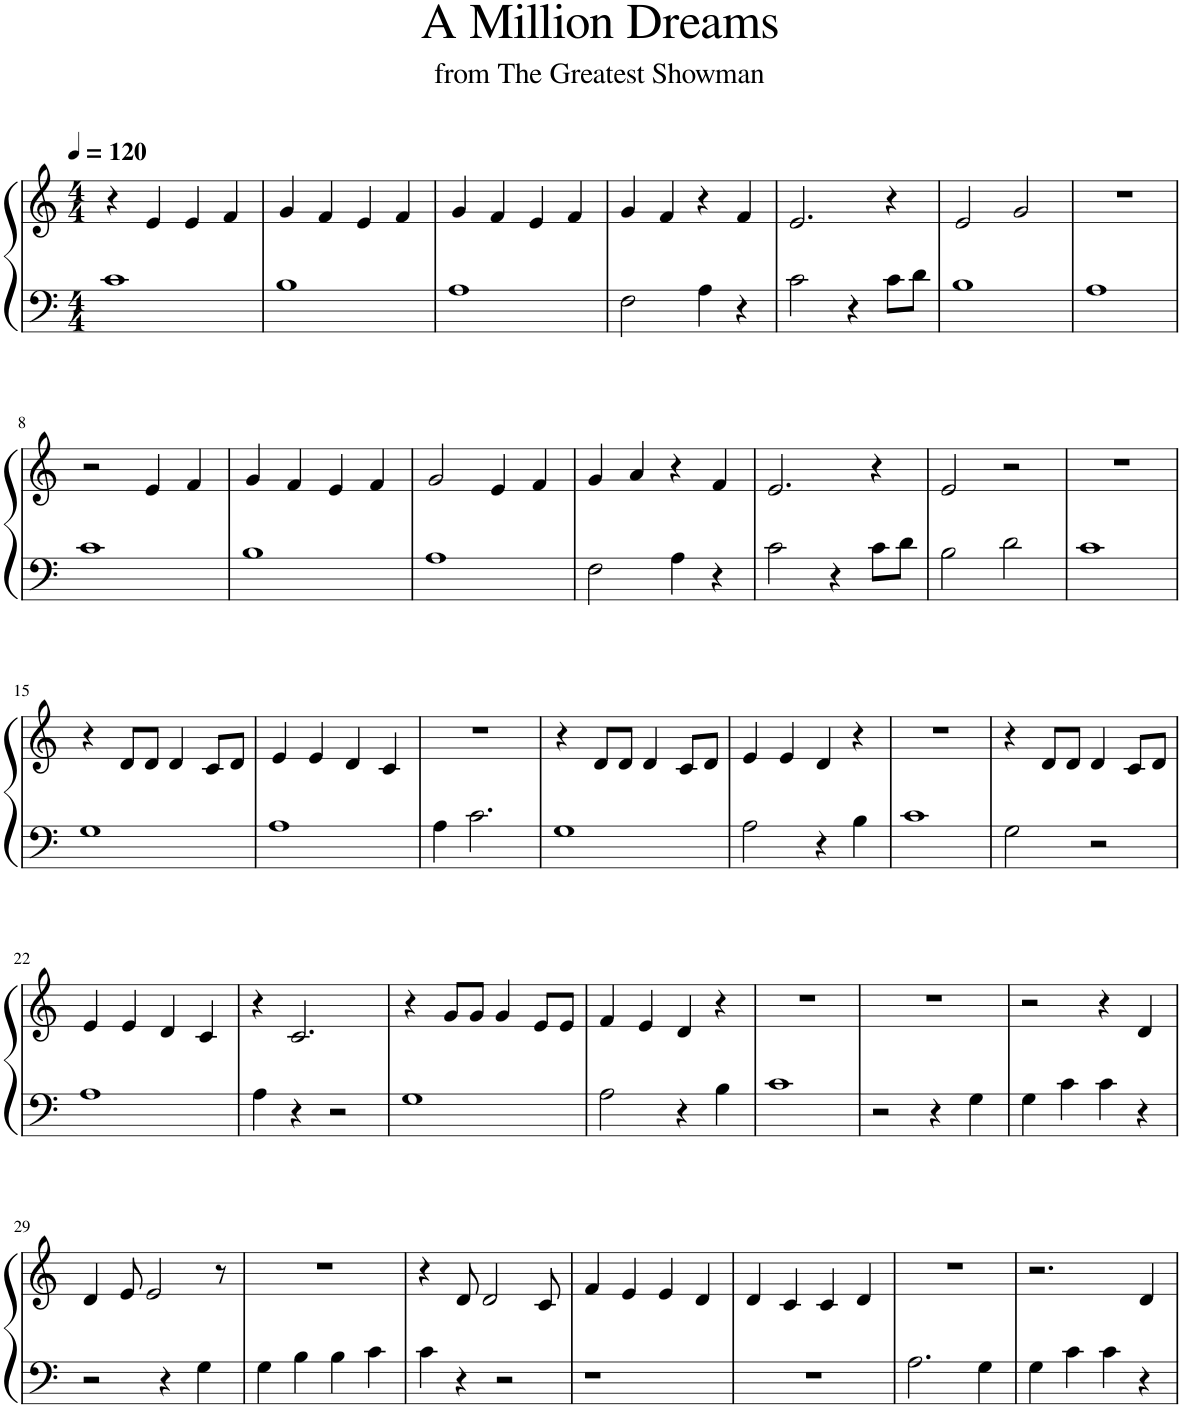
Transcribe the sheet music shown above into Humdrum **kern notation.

**kern	**kern
*part1	*part1
*staff2	*staff1
*I"Piano	*
*I'Pno.	*
*clefF4	*clefG2
*k[]	*k[]
*M4/4	*M4/4
*MM120	*MM120
=1	=1
1c	4r
.	4e/
.	4e/
.	4f/
=2	=2
1B	4g/
.	4f/
.	4e/
.	4f/
=3	=3
1A	4g/
.	4f/
.	4e/
.	4f/
=4	=4
2F\	4g/
.	4f/
4A\	4r
4r	4f/
=5	=5
2c\	2.e/
4r	.
8c\L	4r
8d\J	.
=6	=6
1B	2e/
.	2g/
=7	=7
1A	1r
!!LO:LB:g=z
=8	=8
1c	2r
.	4e/
.	4f/
=9	=9
1B	4g/
.	4f/
.	4e/
.	4f/
=10	=10
1A	2g/
.	4e/
.	4f/
=11	=11
2F\	4g/
.	4a/
4A\	4r
4r	4f/
=12	=12
2c\	2.e/
4r	.
8c\L	4r
8d\J	.
=13	=13
2B\	2e/
2d\	2r
=14	=14
1c	1r
!!LO:LB:g=z
=15	=15
1G	4r
.	8d/L
.	8d/J
.	4d/
.	8c/L
.	8d/J
=16	=16
1A	4e/
.	4e/
.	4d/
.	4c/
=17	=17
4A\	1r
2.c\	.
=18	=18
1G	4r
.	8d/L
.	8d/J
.	4d/
.	8c/L
.	8d/J
=19	=19
2A\	4e/
.	4e/
4r	4d/
4B\	4r
=20	=20
1c	1r
=21	=21
2G\	4r
.	8d/L
.	8d/J
2r	4d/
.	8c/L
.	8d/J
!!LO:LB:g=z
=22	=22
1A	4e/
.	4e/
.	4d/
.	4c/
=23	=23
4A\	4r
4r	2.c/
2r	.
=24	=24
1G	4r
.	8g/L
.	8g/J
.	4g/
.	8e/L
.	8e/J
=25	=25
2A\	4f/
.	4e/
4r	4d/
4B\	4r
=26	=26
1c	1r
=27	=27
2r	1r
4r	.
4G\	.
=28	=28
4G\	2r
4c\	.
4c\	4r
4r	4d/
!!LO:LB:g=z
=29	=29
2r	4d/
.	8e/
.	2e/
4r	.
4G\	.
.	8r
=30	=30
4G\	1r
4B\	.
4B\	.
4c\	.
=31	=31
4c\	4r
4r	8d/
.	2d/
2r	.
.	8c/
=32	=32
1r	4f/
.	4e/
.	4e/
.	4d/
=33	=33
1r	4d/
.	4c/
.	4c/
.	4d/
=34	=34
2.A\	1r
4G\	.
=35	=35
4G\	2.r
4c\	.
4c\	.
4r	4d/
=	=
*-	*-
